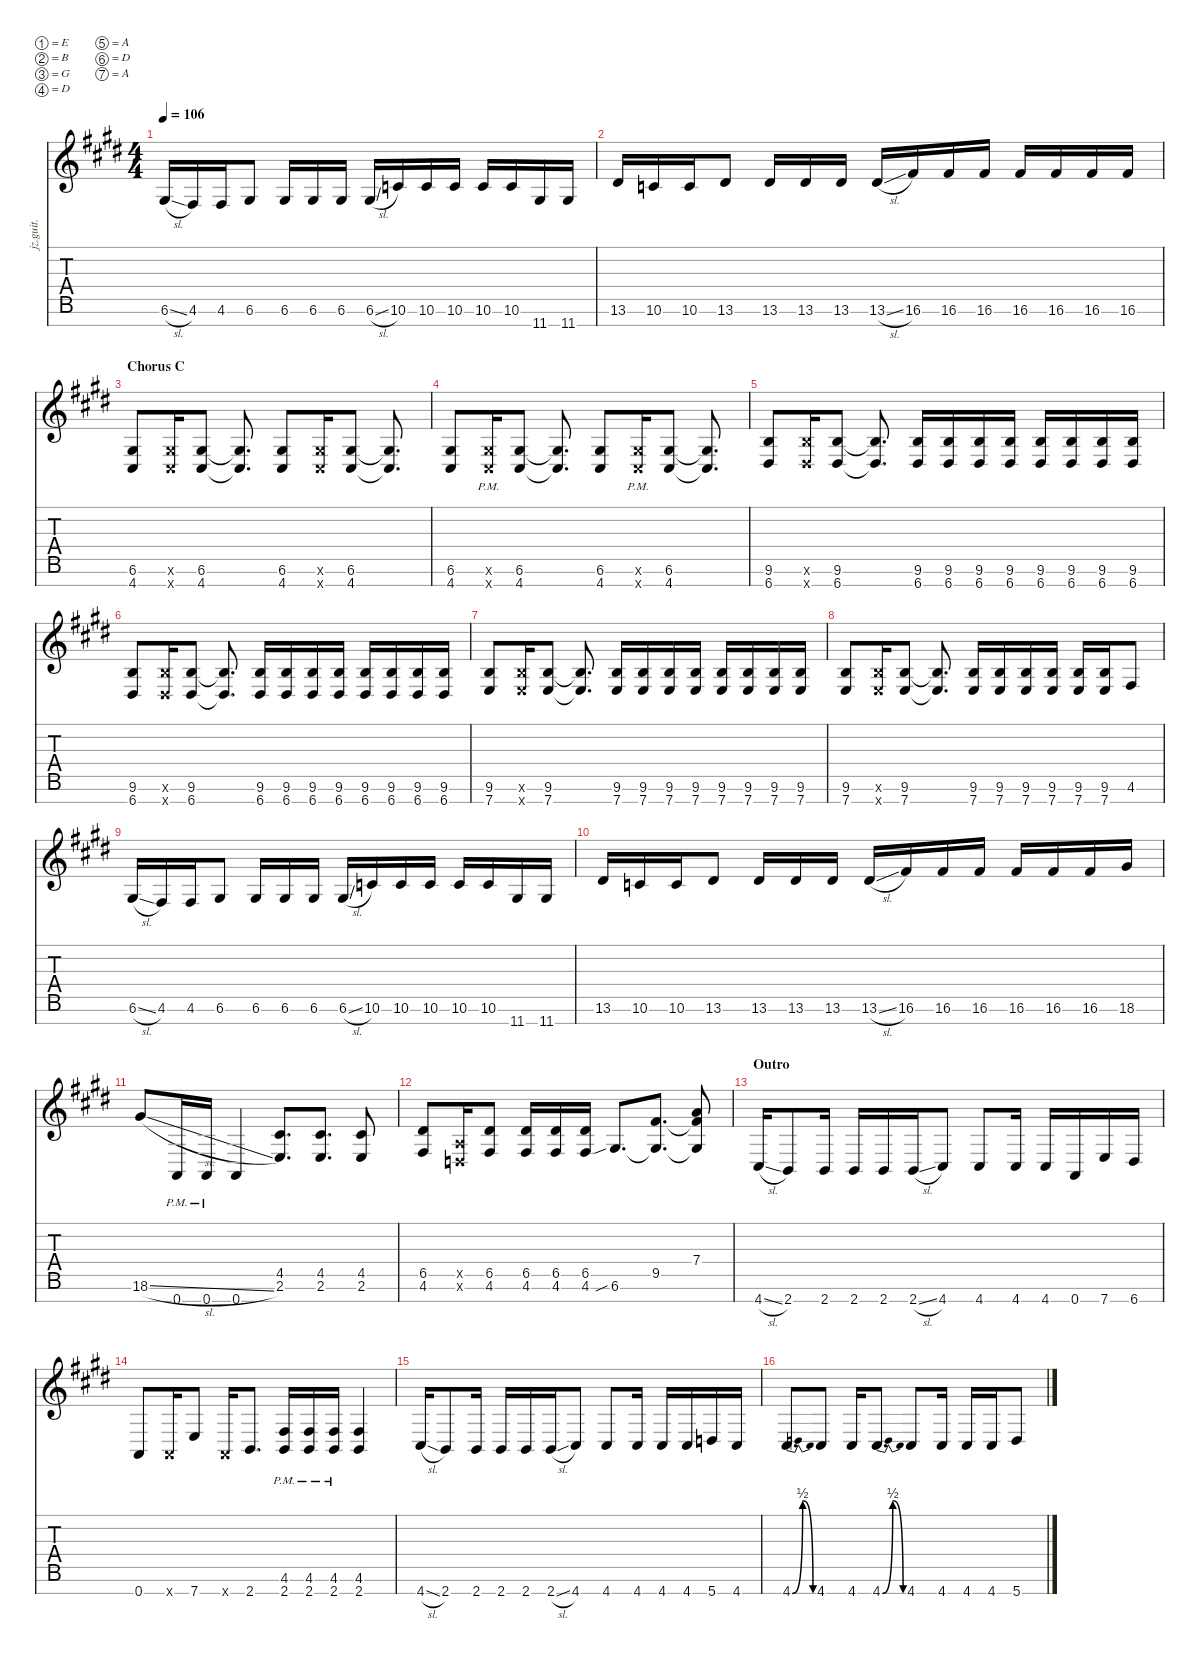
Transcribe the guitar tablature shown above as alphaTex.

\defaultSystemsLayout 4
\hideDynamics
\bracketExtendMode nobrackets
\otherSystemsTrackNameOrientation horizontal
\track ("Kaoru" "jz.guit.") {defaultSystemsLayout 4 instrument overdrivenguitar}
\staff {score tabs}
\tuning (E4 B3 G3 D3 A2 D2 A1)
\ts (4 4)
\tempo 106
\clef g2
\scale
0.930158
\ks c#minor
6.6{sl acc #}.16{dy mf beam Up} 4.6{acc #}.16{beam Up} 4.6{acc #}.16{beam Up} 6.6{acc #}.8{beam Up} 6.6{acc #}.16{beam Up} 6.6{acc #}.16{beam Up} 6.6{acc #}.16{beam Up} 6.6{sl acc #}.16{beam Up} 10.6{acc forcenatural}.16{beam Up} 10.6{acc forcenatural}.16{beam Up} 10.6{acc forcenatural}.16{beam Up} 10.6{acc forcenatural}.16{beam Up} 10.6{acc forcenatural}.16{beam Up} 11.7{acc #}.16{beam Up} 11.7{acc #}.16{beam Up} |
\scale
0.930158 13.6{acc #}.16{beam Up} 10.6{acc forcenatural}.16{beam Up} 10.6{acc forcenatural}.16{beam Up} 13.6{acc #}.8{beam Up} 13.6{acc #}.16{beam Up} 13.6{acc #}.16{beam Up} 13.6{acc #}.16{beam Up} 13.6{sl acc #}.16{beam Up} 16.6{acc #}.16{beam Up} 16.6{acc #}.16{beam Up} 16.6{acc #}.16{beam Up} 16.6{acc #}.16{beam Up} 16.6{acc #}.16{beam Up} 16.6{acc #}.16{beam Up} 16.6{acc #}.16{beam Up} |
\section ("" "Chorus C")
\scale
0.930158 (4.7{acc #} 6.6{acc #}).8{beam Up} (4.7{x acc #} 6.6{x acc #}).16{beam Up} (4.7{acc #} 6.6{acc #}).8{beam Up} (4.7{t acc #} 6.6{t acc #}).8{d beam Up} (4.7{acc #} 6.6{acc #}).8{beam Up} (4.7{x acc #} 6.6{x acc #}).16{beam Up} (4.7{acc #} 6.6{acc #}).8{beam Up} (4.7{t acc #} 6.6{t acc #}).8{d beam Up} |
\scale
1.20953 (4.7{acc #} 6.6{acc #}).8{beam Up} (4.7{pm x acc #} 6.6{pm x acc #}).16{beam Up} (4.7{acc #} 6.6{acc #}).8{beam Up} (4.7{t acc #} 6.6{t acc #}).8{d beam Up} (4.7{acc #} 6.6{acc #}).8{beam Up} (4.7{pm x acc #} 6.6{pm x acc #}).16{beam Up} (4.7{acc #} 6.6{acc #}).8{beam Up} (4.7{t acc #} 6.6{t acc #}).8{d beam Up} |
\scale
0.930158 (6.7{acc #} 9.6{acc forcenatural}).8{beam Up} (6.7{x acc #} 9.6{x acc forcenatural}).16{beam Up} (6.7{acc #} 9.6{acc forcenatural}).8{beam Up} (6.7{t acc #} 9.6{t acc forcenatural}).8{d beam Up} (6.7{acc #} 9.6{acc forcenatural}).16{beam Up} (6.7{acc #} 9.6{acc forcenatural}).16{beam Up} (6.7{acc #} 9.6{acc forcenatural}).16{beam Up} (6.7{acc #} 9.6{acc forcenatural}).16{beam Up} (6.7{acc #} 9.6{acc forcenatural}).16{beam Up} (6.7{acc #} 9.6{acc forcenatural}).16{beam Up} (6.7{acc #} 9.6{acc forcenatural}).16{beam Up} (6.7{acc #} 9.6{acc forcenatural}).16{beam Up} |
\scale
0.930158 (6.7{acc #} 9.6{acc forcenatural}).8{beam Up} (6.7{x acc #} 9.6{x acc forcenatural}).16{beam Up} (6.7{acc #} 9.6{acc forcenatural}).8{beam Up} (6.7{t acc #} 9.6{t acc forcenatural}).8{d beam Up} (6.7{acc #} 9.6{acc forcenatural}).16{beam Up} (6.7{acc #} 9.6{acc forcenatural}).16{beam Up} (6.7{acc #} 9.6{acc forcenatural}).16{beam Up} (6.7{acc #} 9.6{acc forcenatural}).16{beam Up} (6.7{acc #} 9.6{acc forcenatural}).16{beam Up} (6.7{acc #} 9.6{acc forcenatural}).16{beam Up} (6.7{acc #} 9.6{acc forcenatural}).16{beam Up} (6.7{acc #} 9.6{acc forcenatural}).16{beam Up} |
\scale
0.930158 (7.7{acc forcenatural} 9.6{acc forcenatural}).8{beam Up} (7.7{x acc forcenatural} 9.6{x acc forcenatural}).16{beam Up} (7.7{acc forcenatural} 9.6{acc forcenatural}).8{beam Up} (7.7{t acc forcenatural} 9.6{t acc forcenatural}).8{d beam Up} (7.7{acc forcenatural} 9.6{acc forcenatural}).16{beam Up} (7.7{acc forcenatural} 9.6{acc forcenatural}).16{beam Up} (7.7{acc forcenatural} 9.6{acc forcenatural}).16{beam Up} (7.7{acc forcenatural} 9.6{acc forcenatural}).16{beam Up} (7.7{acc forcenatural} 9.6{acc forcenatural}).16{beam Up} (7.7{acc forcenatural} 9.6{acc forcenatural}).16{beam Up} (7.7{acc forcenatural} 9.6{acc forcenatural}).16{beam Up} (7.7{acc forcenatural} 9.6{acc forcenatural}).16{beam Up} |
\scale
1.20953 (7.7{acc forcenatural} 9.6{acc forcenatural}).8{beam Up} (7.7{x acc forcenatural} 9.6{x acc forcenatural}).16{beam Up} (7.7{acc forcenatural} 9.6{acc forcenatural}).8{beam Up} (7.7{t acc forcenatural} 9.6{t acc forcenatural}).8{d beam Up} (7.7{acc forcenatural} 9.6{acc forcenatural}).16{beam Up} (7.7{acc forcenatural} 9.6{acc forcenatural}).16{beam Up} (7.7{acc forcenatural} 9.6{acc forcenatural}).16{beam Up} (7.7{acc forcenatural} 9.6{acc forcenatural}).16{beam Up} (7.7{acc forcenatural} 9.6{acc forcenatural}).16{beam Up} (7.7{acc forcenatural} 9.6{acc forcenatural}).16{beam Up} 4.6{acc #}.8{beam Up} |
\scale
0.930158 6.6{sl acc #}.16{beam Up} 4.6{acc #}.16{beam Up} 4.6{acc #}.16{beam Up} 6.6{acc #}.8{beam Up} 6.6{acc #}.16{beam Up} 6.6{acc #}.16{beam Up} 6.6{acc #}.16{beam Up} 6.6{sl acc #}.16{beam Up} 10.6{acc forcenatural}.16{beam Up} 10.6{acc forcenatural}.16{beam Up} 10.6{acc forcenatural}.16{beam Up} 10.6{acc forcenatural}.16{beam Up} 10.6{acc forcenatural}.16{beam Up} 11.7{acc #}.16{beam Up} 11.7{acc #}.16{beam Up} |
\scale
0.930158 13.6{acc #}.16{beam Up} 10.6{acc forcenatural}.16{beam Up} 10.6{acc forcenatural}.16{beam Up} 13.6{acc #}.8{beam Up} 13.6{acc #}.16{beam Up} 13.6{acc #}.16{beam Up} 13.6{acc #}.16{beam Up} 13.6{sl acc #}.16{beam Up} 16.6{acc #}.16{beam Up} 16.6{acc #}.16{beam Up} 16.6{acc #}.16{beam Up} 16.6{acc #}.16{beam Up} 16.6{acc #}.16{beam Up} 16.6{acc #}.16{beam Up} 18.6{acc #}.16{beam Up} |
\scale
0.930158 18.6{sl acc #}.8{beam Up} 0.7{pm acc forcenatural}.16{beam Up} 0.7{pm acc forcenatural}.16{beam Up} 0.7{acc forcenatural}.4{beam Up} (2.6{acc forcenatural} 4.5{acc #}).8{d beam Up} (2.6{acc forcenatural} 4.5{acc #}).8{d beam Up} (2.6{acc forcenatural} 4.5{acc #}).8{beam Up} |
\scale
1.22279 (4.6{acc #} 6.5{acc #}).8{beam Up} (0.6{x acc forcenatural} 0.5{x acc forcenatural}).16{beam Up} (4.6{acc #} 6.5{acc #}).8{beam Up} (4.6{acc #} 6.5{acc #}).16{beam Up} (4.6{acc #} 6.5{acc #}).16{beam Up} (4.6{acc #} 6.5{acc #}).16{beam Up} 6.6{sib acc #}.8{d beam Up} (9.5{acc #} 6.6{t acc #}).8{d beam Up} (7.4{acc forcenatural} 6.6{t acc #} 9.5{t acc #}).8{beam Up} |
\section ("" "Outro")
\scale
0.925737 4.7{sl acc #}.16{beam Up} 2.7{acc forcenatural}.8{beam Up} 2.7{acc forcenatural}.16{beam Up} 2.7{acc forcenatural}.16{beam Up} 2.7{acc forcenatural}.16{beam Up} 2.7{sl acc forcenatural}.16{beam Up} 4.7{acc #}.8{beam Up} 4.7{acc #}.8{beam Up} 4.7{acc #}.16{beam Up} 4.7{acc #}.16{beam Up} 0.7{acc forcenatural}.16{beam Up} 7.7{acc forcenatural}.16{beam Up} 6.7{acc #}.16{beam Up} |
\scale
0.925737 0.7{acc forcenatural}.8{beam Up} 0.7{x acc forcenatural}.16{beam Up} 7.7{acc forcenatural}.8{beam Up} 0.7{x acc forcenatural}.16{beam Up} 2.7{acc forcenatural}.8{d beam Up} (2.7{pm acc forcenatural} 4.6{pm acc #}).16{beam Up} (2.7{pm acc forcenatural} 4.6{pm acc #}).16{beam Up} (2.7{pm acc forcenatural} 4.6{pm acc #}).16{beam Up} (2.7{acc forcenatural} 4.6{acc #}).4{beam Up} |
\scale
0.925737 4.7{sl acc #}.16{beam Up} 2.7{acc forcenatural}.8{beam Up} 2.7{acc forcenatural}.16{beam Up} 2.7{acc forcenatural}.16{beam Up} 2.7{acc forcenatural}.16{beam Up} 2.7{sl acc forcenatural}.16{beam Up} 4.7{acc #}.8{beam Up} 4.7{acc #}.8{beam Up} 4.7{acc #}.16{beam Up} 4.7{acc #}.16{beam Up} 4.7{acc #}.16{beam Up} 5.7{acc forcenatural}.16{beam Up} 4.7{acc #}.16{beam Up} |
4.7{be (bendrelease 0 0 10.2 2 20.4 2 30 0) acc #}.8{d beam Up} 4.7{acc #}.8{beam Up} 4.7{acc #}.16{beam Up} 4.7{be (bendrelease 0 0 10.2 2 20.4 2 30 0) acc #}.8{d beam Up} 4.7{acc #}.8{beam Up} 4.7{acc #}.16{beam Up} 4.7{acc #}.16{beam Up} 4.7{acc #}.16{beam Up} 5.7{acc forcenatural}.8{beam Up}
